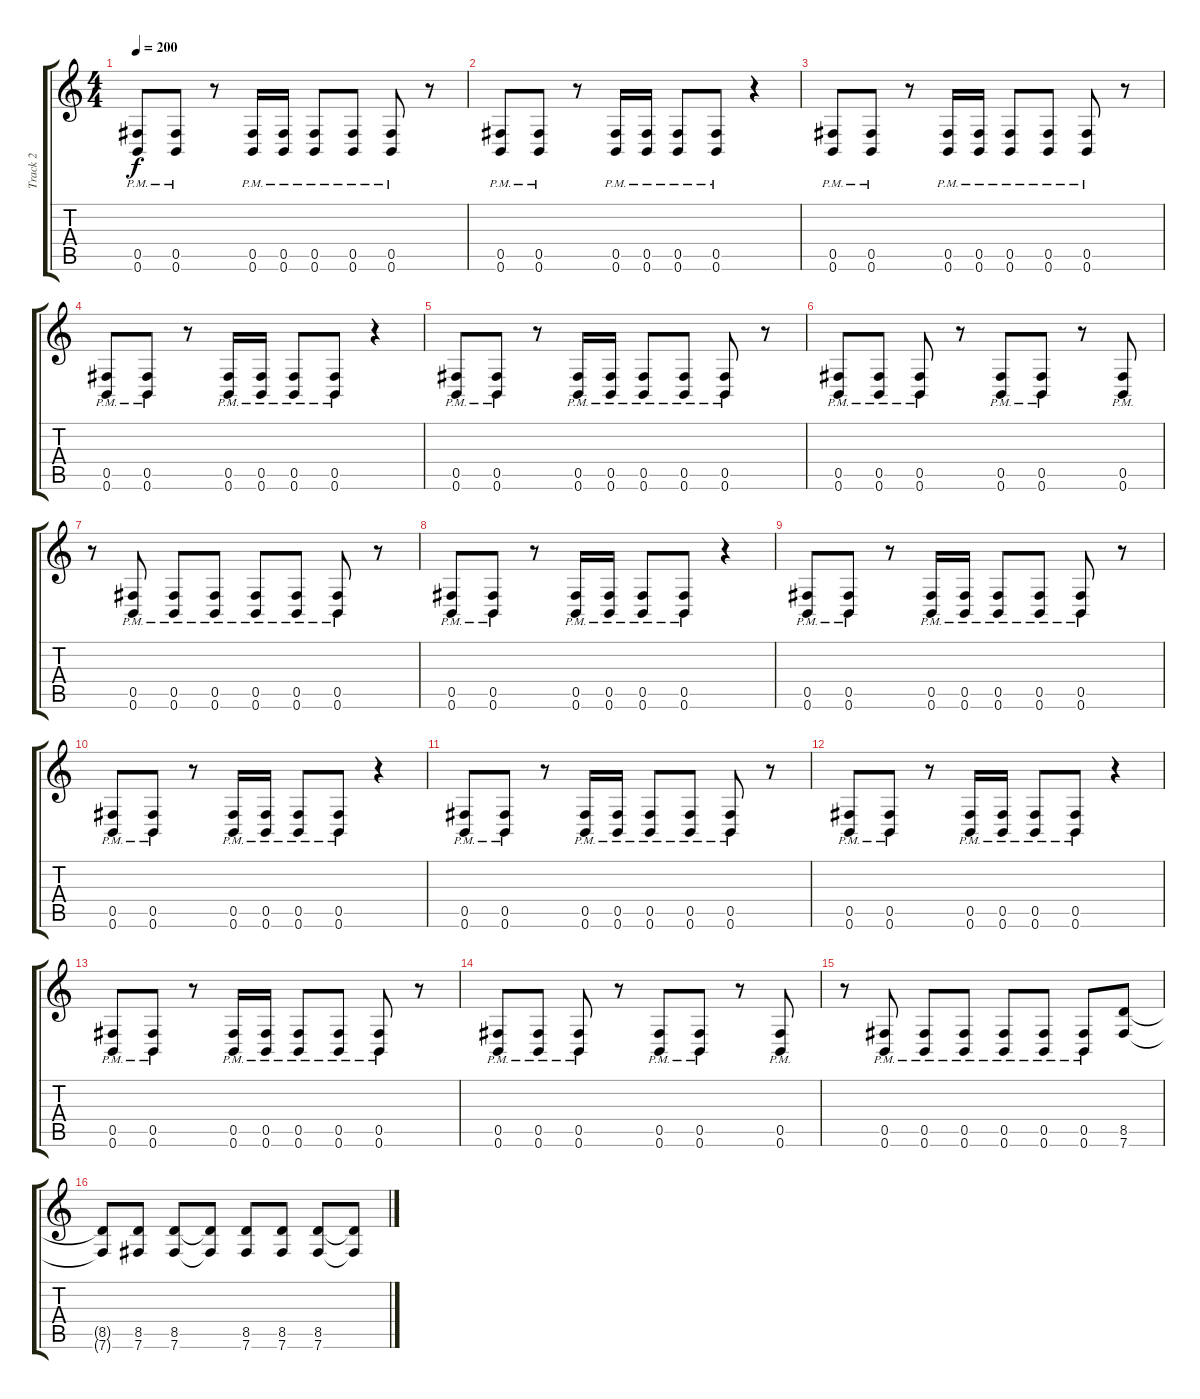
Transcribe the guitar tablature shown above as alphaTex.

\track ("Track 2" "Track 2") {instrument distortionguitar}
\staff {score tabs}
\tuning (Db4 Ab3 E3 B2 Gb2 B1) {hide}
\ts (4 4)
\tempo 200
\clef g2
\ks c
(0.5{pm} 0.6{pm}).8{dy f} (0.5{pm} 0.6{pm}).8 r.8 (0.5{pm} 0.6{pm}).16 (0.5{pm} 0.6{pm}).16 (0.5{pm} 0.6{pm}).8 (0.5{pm} 0.6{pm}).8 (0.5{pm} 0.6{pm}).8 r.8 |
(0.5{pm} 0.6{pm}).8 (0.5{pm} 0.6{pm}).8 r.8 (0.5{pm} 0.6{pm}).16 (0.5{pm} 0.6{pm}).16 (0.5{pm} 0.6{pm}).8 (0.5{pm} 0.6{pm}).8 r.4 |
(0.5{pm} 0.6{pm}).8 (0.5{pm} 0.6{pm}).8 r.8 (0.5{pm} 0.6{pm}).16 (0.5{pm} 0.6{pm}).16 (0.5{pm} 0.6{pm}).8 (0.5{pm} 0.6{pm}).8 (0.5{pm} 0.6{pm}).8 r.8 |
(0.5{pm} 0.6{pm}).8 (0.5{pm} 0.6{pm}).8 r.8 (0.5{pm} 0.6{pm}).16 (0.5{pm} 0.6{pm}).16 (0.5{pm} 0.6{pm}).8 (0.5{pm} 0.6{pm}).8 r.4 |
(0.5{pm} 0.6{pm}).8 (0.5{pm} 0.6{pm}).8 r.8 (0.5{pm} 0.6{pm}).16 (0.5{pm} 0.6{pm}).16 (0.5{pm} 0.6{pm}).8 (0.5{pm} 0.6{pm}).8 (0.5{pm} 0.6{pm}).8 r.8 |
(0.5{pm} 0.6{pm}).8 (0.5{pm} 0.6{pm}).8 (0.5{pm} 0.6{pm}).8 r.8 (0.5{pm} 0.6{pm}).8 (0.5{pm} 0.6{pm}).8 r.8 (0.5{pm} 0.6{pm}).8 |
r.8 (0.5{pm} 0.6{pm}).8 (0.5{pm} 0.6{pm}).8 (0.5{pm} 0.6{pm}).8 (0.5{pm} 0.6{pm}).8 (0.5{pm} 0.6{pm}).8 (0.5{pm} 0.6{pm}).8 r.8 |
(0.5{pm} 0.6{pm}).8 (0.5{pm} 0.6{pm}).8 r.8 (0.5{pm} 0.6{pm}).16 (0.5{pm} 0.6{pm}).16 (0.5{pm} 0.6{pm}).8 (0.5{pm} 0.6{pm}).8 r.4 |
(0.5{pm} 0.6{pm}).8 (0.5{pm} 0.6{pm}).8 r.8 (0.5{pm} 0.6{pm}).16 (0.5{pm} 0.6{pm}).16 (0.5{pm} 0.6{pm}).8 (0.5{pm} 0.6{pm}).8 (0.5{pm} 0.6{pm}).8 r.8 |
(0.5{pm} 0.6{pm}).8 (0.5{pm} 0.6{pm}).8 r.8 (0.5{pm} 0.6{pm}).16 (0.5{pm} 0.6{pm}).16 (0.5{pm} 0.6{pm}).8 (0.5{pm} 0.6{pm}).8 r.4 |
(0.5{pm} 0.6{pm}).8 (0.5{pm} 0.6{pm}).8 r.8 (0.5{pm} 0.6{pm}).16 (0.5{pm} 0.6{pm}).16 (0.5{pm} 0.6{pm}).8 (0.5{pm} 0.6{pm}).8 (0.5{pm} 0.6{pm}).8 r.8 |
(0.5{pm} 0.6{pm}).8 (0.5{pm} 0.6{pm}).8 r.8 (0.5{pm} 0.6{pm}).16 (0.5{pm} 0.6{pm}).16 (0.5{pm} 0.6{pm}).8 (0.5{pm} 0.6{pm}).8 r.4 |
(0.5{pm} 0.6{pm}).8 (0.5{pm} 0.6{pm}).8 r.8 (0.5{pm} 0.6{pm}).16 (0.5{pm} 0.6{pm}).16 (0.5{pm} 0.6{pm}).8 (0.5{pm} 0.6{pm}).8 (0.5{pm} 0.6{pm}).8 r.8 |
(0.5{pm} 0.6{pm}).8 (0.5{pm} 0.6{pm}).8 (0.5{pm} 0.6{pm}).8 r.8 (0.5{pm} 0.6{pm}).8 (0.5{pm} 0.6{pm}).8 r.8 (0.5{pm} 0.6{pm}).8 |
r.8 (0.5{pm} 0.6{pm}).8 (0.5{pm} 0.6{pm}).8 (0.5{pm} 0.6{pm}).8 (0.5{pm} 0.6{pm}).8 (0.5{pm} 0.6{pm}).8 (0.5{pm} 0.6{pm}).8 (8.5 7.6).8 |
(8.5{t} 7.6{t}).8 (8.5 7.6).8 (8.5 7.6).8 (8.5{t} 7.6{t}).8 (8.5 7.6).8 (8.5 7.6).8 (8.5 7.6).8 (8.5{t} 7.6{t}).8
